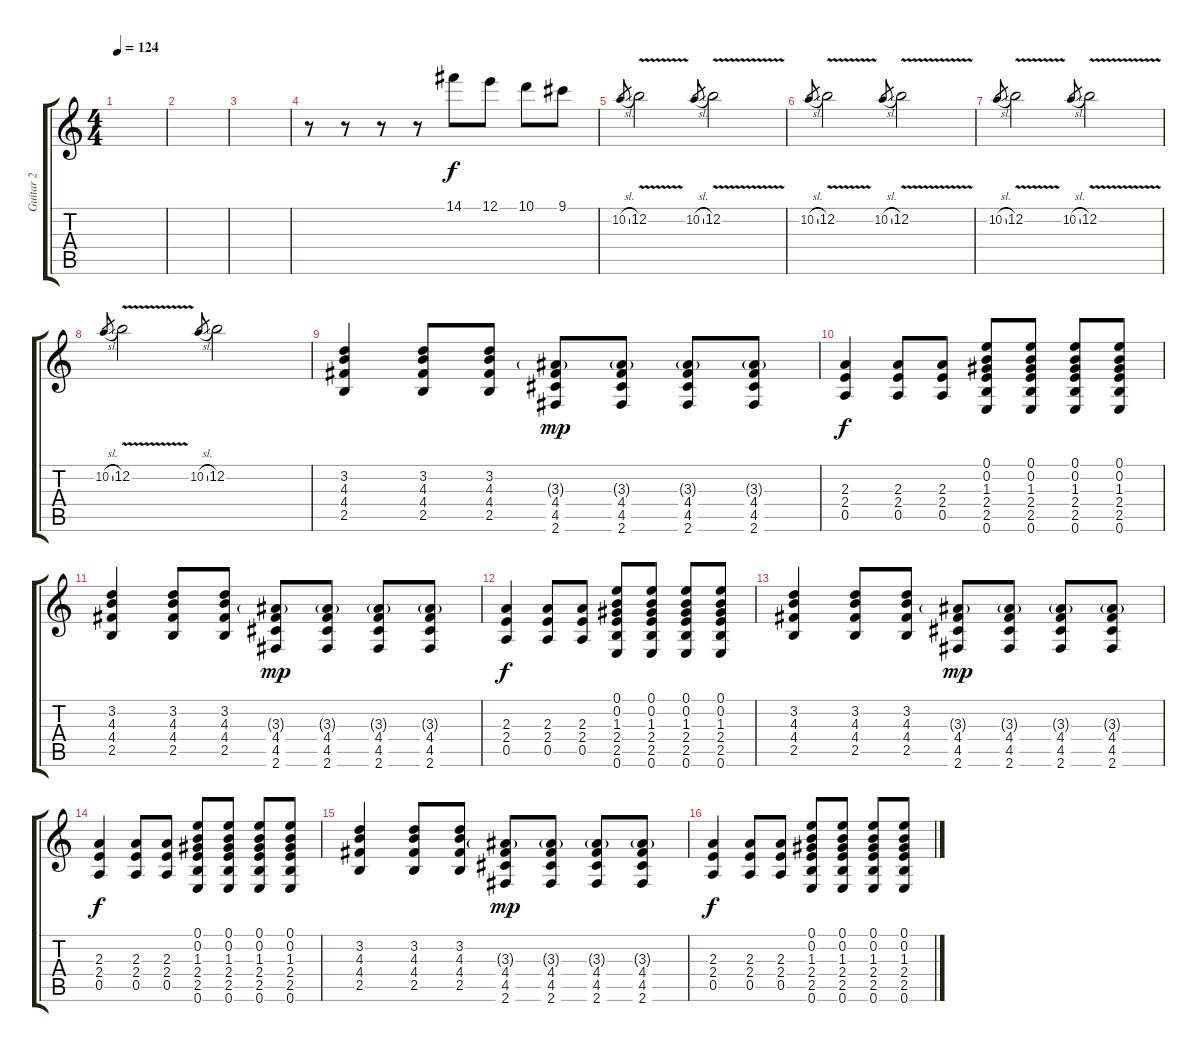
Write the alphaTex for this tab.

\track ("Guitar 2" "Guitar 2") {instrument distortionguitar}
\staff {score tabs}
\tuning (E4 B3 G3 D3 A2 E2) {hide}
\ts (4 4)
\tempo 124
\clef g2
\ks c
|
|
|
r.8 r.8 r.8 r.8 14.1.8 12.1.8 10.1.8 9.1.8 |
10.2{sl}.8{gr} 12.2{v}.2 10.2{sl}.8{gr} 12.2{v}.2 |
10.2{sl}.8{gr} 12.2{v}.2 10.2{sl}.8{gr} 12.2{v}.2 |
10.2{sl}.8{gr} 12.2{v}.2 10.2{sl}.8{gr} 12.2{v}.2 |
10.2{sl}.8{gr} 12.2{v}.2 10.2{sl}.8{gr} 12.2.2 |
(3.2 4.3 4.4 2.5).4 (3.2 4.3 4.4 2.5).8 (3.2 4.3 4.4 2.5).8 (3.3{g} 4.4 4.5 2.6).8{dy mp} (3.3{g} 4.4 4.5 2.6).8 (3.3{g} 4.4 4.5 2.6).8 (3.3{g} 4.4 4.5 2.6).8 |
(2.3 2.4 0.5).4{dy f} (2.3 2.4 0.5).8 (2.3 2.4 0.5).8 (0.1 0.2 1.3 2.4 2.5 0.6).8 (0.1 0.2 1.3 2.4 2.5 0.6).8 (0.1 0.2 1.3 2.4 2.5 0.6).8 (0.1 0.2 1.3 2.4 2.5 0.6).8 |
(3.2 4.3 4.4 2.5).4 (3.2 4.3 4.4 2.5).8 (3.2 4.3 4.4 2.5).8 (3.3{g} 4.4 4.5 2.6).8{dy mp} (3.3{g} 4.4 4.5 2.6).8 (3.3{g} 4.4 4.5 2.6).8 (3.3{g} 4.4 4.5 2.6).8 |
(2.3 2.4 0.5).4{dy f} (2.3 2.4 0.5).8 (2.3 2.4 0.5).8 (0.1 0.2 1.3 2.4 2.5 0.6).8 (0.1 0.2 1.3 2.4 2.5 0.6).8 (0.1 0.2 1.3 2.4 2.5 0.6).8 (0.1 0.2 1.3 2.4 2.5 0.6).8 |
(3.2 4.3 4.4 2.5).4 (3.2 4.3 4.4 2.5).8 (3.2 4.3 4.4 2.5).8 (3.3{g} 4.4 4.5 2.6).8{dy mp} (3.3{g} 4.4 4.5 2.6).8 (3.3{g} 4.4 4.5 2.6).8 (3.3{g} 4.4 4.5 2.6).8 |
(2.3 2.4 0.5).4{dy f} (2.3 2.4 0.5).8 (2.3 2.4 0.5).8 (0.1 0.2 1.3 2.4 2.5 0.6).8 (0.1 0.2 1.3 2.4 2.5 0.6).8 (0.1 0.2 1.3 2.4 2.5 0.6).8 (0.1 0.2 1.3 2.4 2.5 0.6).8 |
(3.2 4.3 4.4 2.5).4 (3.2 4.3 4.4 2.5).8 (3.2 4.3 4.4 2.5).8 (3.3{g} 4.4 4.5 2.6).8{dy mp} (3.3{g} 4.4 4.5 2.6).8 (3.3{g} 4.4 4.5 2.6).8 (3.3{g} 4.4 4.5 2.6).8 |
(2.3 2.4 0.5).4{dy f} (2.3 2.4 0.5).8 (2.3 2.4 0.5).8 (0.1 0.2 1.3 2.4 2.5 0.6).8 (0.1 0.2 1.3 2.4 2.5 0.6).8 (0.1 0.2 1.3 2.4 2.5 0.6).8 (0.1 0.2 1.3 2.4 2.5 0.6).8
